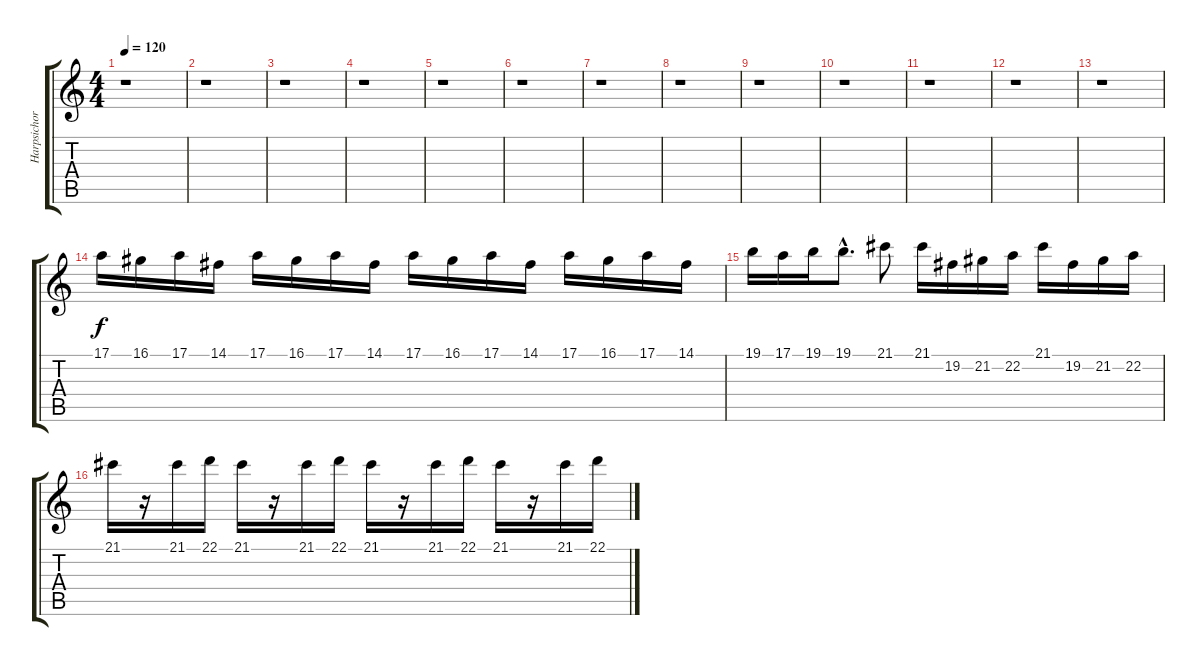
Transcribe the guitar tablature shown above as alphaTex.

\track ("Harpsichord" "Harpsichor") {instrument harpsichord}
\staff {score tabs}
\tuning (E4 B3 G3 D3 A2 E2) {hide}
\ts (4 4)
\tempo 120
\clef g2
\ks c
r.1{dy f} |
r.1 |
r.1 |
r.1 |
r.1 |
r.1 |
r.1 |
r.1 |
r.1 |
r.1 |
r.1 |
r.1 |
r.1 |
17.1.16 16.1.16 17.1.16 14.1.16 17.1.16 16.1.16 17.1.16 14.1.16 17.1.16 16.1.16 17.1.16 14.1.16 17.1.16 16.1.16 17.1.16 14.1.16 |
19.1.16 17.1.16 19.1.16 19.1{hac}.8{d} 21.1.8 21.1.16 19.2.16 21.2.16 22.2.16 21.1.16 19.2.16 21.2.16 22.2.16 |
21.1.16 r.16 21.1.16 22.1.16 21.1.16 r.16 21.1.16 22.1.16 21.1.16 r.16 21.1.16 22.1.16 21.1.16 r.16 21.1.16 22.1.16
